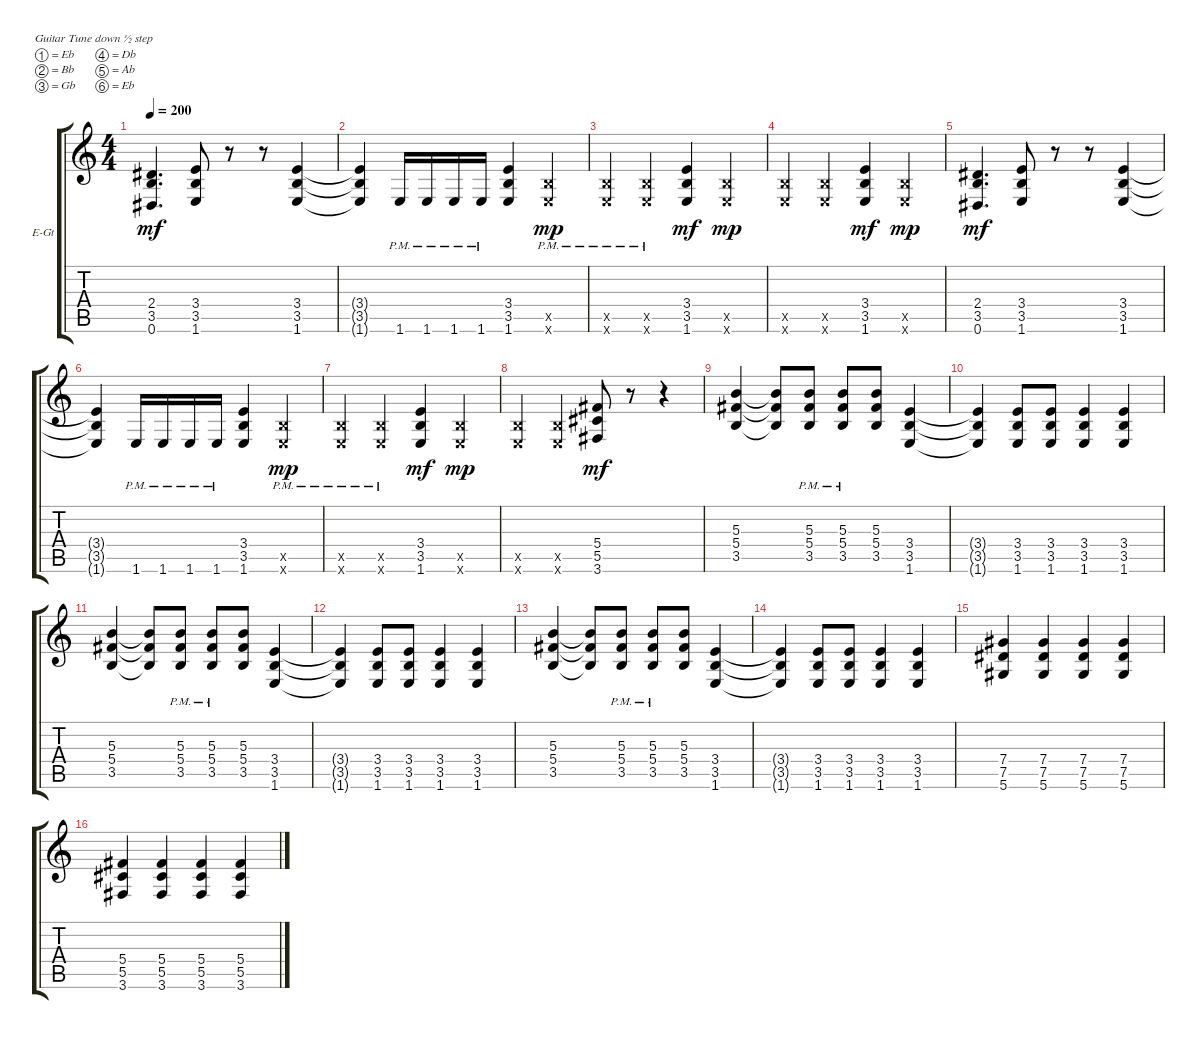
\defaultSystemsLayout 4
\bracketExtendMode groupsimilarinstruments
\firstSystemTrackNameOrientation horizontal
\otherSystemsTrackNameOrientation horizontal
\track ("Guitar 1" "E-Gt") {instrument electricguitarclean}
\staff {score tabs}
\tuning (Eb4 Bb3 Gb3 Db3 Ab2 Eb2)
\ts (4 4)
\tempo 200
\clef g2
\ks c
(0.6 3.5 2.4).4{d dy mf} (3.4 3.5 1.6).8 r.8 r.8 (1.6 3.5 3.4).4 |
(1.6{t} 3.5{t} 3.4{t}).4 1.6{pm}.16 1.6{pm}.16 1.6{pm}.16 1.6{pm}.16 (1.6 3.5 3.4).4 (1.6{x} 3.5{pm x}).4{dy mp} |
(1.6{x} 3.5{pm x}).4 (1.6{x} 3.5{pm x}).4 (1.6 3.5 3.4).4{dy mf} (1.6{x} 3.5{x}).4{dy mp} |
(1.6{x} 3.5{x}).4 (1.6{x} 3.5{x}).4 (1.6 3.5 3.4).4{dy mf} (1.6{x} 3.5{x}).4{dy mp} |
(0.6 3.5 2.4).4{d dy mf} (3.4 3.5 1.6).8 r.8 r.8 (1.6 3.5 3.4).4 |
(1.6{t} 3.5{t} 3.4{t}).4 1.6{pm}.16 1.6{pm}.16 1.6{pm}.16 1.6{pm}.16 (1.6 3.5 3.4).4 (1.6{x} 3.5{pm x}).4{dy mp} |
(1.6{x} 3.5{pm x}).4 (1.6{x} 3.5{pm x}).4 (1.6 3.5 3.4).4{dy mf} (1.6{x} 3.5{x}).4{dy mp} |
(1.6{x} 3.5{x}).4 (1.6{x} 3.5{x}).4 (3.6 5.5 5.4).8{dy mf} r.8 r.4 |
(3.5 5.4 5.3).4 (5.3{t} 5.4{t} 3.5{t}).8 (3.5 5.4 5.3{pm}).8 (3.5 5.4 5.3{pm}).8 (3.5 5.4 5.3).8 (1.6 3.5 3.4).4 |
(1.6{t} 3.5{t} 3.4{t}).4 (3.4 3.5 1.6).8 (1.6 3.5 3.4).8 (1.6 3.5 3.4).4 (1.6 3.5 3.4).4 |
(3.5 5.4 5.3).4 (5.3{t} 5.4{t} 3.5{t}).8 (3.5{pm} 5.4{pm} 5.3{pm}).8 (3.5{pm} 5.4{pm} 5.3{pm}).8 (3.5 5.4 5.3).8 (1.6 3.5 3.4).4 |
(1.6{t} 3.5{t} 3.4{t}).4 (3.4 3.5 1.6).8 (1.6 3.5 3.4).8 (1.6 3.5 3.4).4 (1.6 3.5 3.4).4 |
(3.5 5.4 5.3).4 (5.3{t} 5.4{t} 3.5{t}).8 (3.5{pm} 5.4{pm} 5.3{pm}).8 (3.5{pm} 5.4{pm} 5.3{pm}).8 (3.5 5.4 5.3).8 (1.6 3.5 3.4).4 |
(1.6{t} 3.5{t} 3.4{t}).4 (3.4 3.5 1.6).8 (1.6 3.5 3.4).8 (1.6 3.5 3.4).4 (1.6 3.5 3.4).4 |
(5.6 7.5 7.4).4 (7.4 7.5 5.6).4 (7.4 7.5 5.6).4 (7.4 7.5 5.6).4 |
(3.6 5.5 5.4).4 (5.4 5.5 3.6).4 (5.4 5.5 3.6).4 (5.4 5.5 3.6).4
